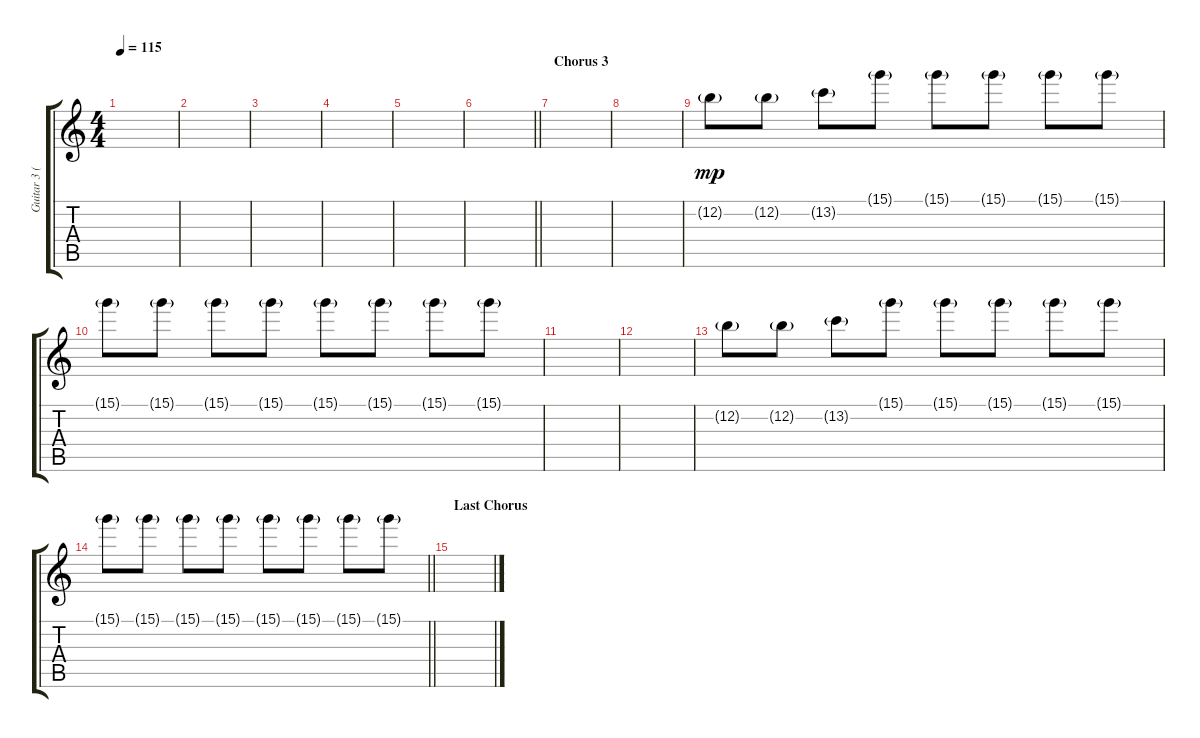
\track ("Guitar 3 (Overdubs/Solo)" "Guitar 3 (") {instrument overdrivenguitar}
\staff {score tabs}
\tuning (E4 B3 G3 D3 A2 D2) {hide}
\ts (4 4)
\tempo 115
\clef g2
\ks c
|
|
|
|
|
\barLineRight lightlight
|
\section ("" "Chorus 3")
|
|
12.2{g}.8{dy mp} 12.2{g}.8 13.2{g}.8 15.1{g}.8 15.1{g}.8 15.1{g}.8 15.1{g}.8 15.1{g}.8 |
15.1{g}.8 15.1{g}.8 15.1{g}.8 15.1{g}.8 15.1{g}.8 15.1{g}.8 15.1{g}.8 15.1{g}.8 |
|
|
12.2{g}.8 12.2{g}.8 13.2{g}.8 15.1{g}.8 15.1{g}.8 15.1{g}.8 15.1{g}.8 15.1{g}.8 |
\barLineRight lightlight
15.1{g}.8 15.1{g}.8 15.1{g}.8 15.1{g}.8 15.1{g}.8 15.1{g}.8 15.1{g}.8 15.1{g}.8 |
\section ("" "Last Chorus")
